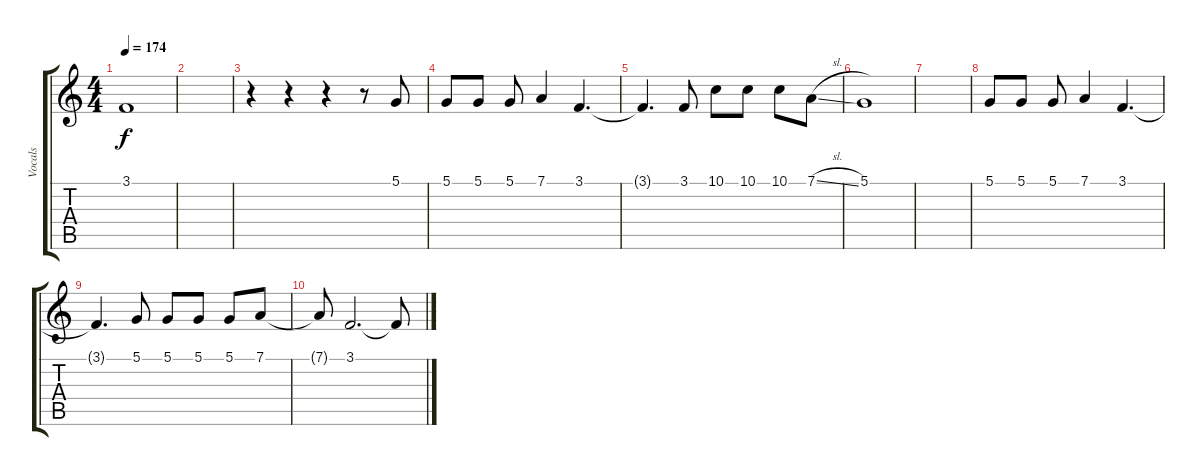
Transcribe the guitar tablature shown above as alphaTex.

\track ("Vocals" "Vocals") {instrument viola}
\staff {score tabs}
\tuning (D4 A3 F3 C3 G2 C2) {hide}
\ts (4 4)
\tempo 174
\clef g2
\ks c
3.1{t}.1{dy f} |
|
r.4 r.4 r.4 r.8 5.1.8 |
5.1.8{volume 12} 5.1.8 5.1.8 7.1.4 3.1.4{d} |
3.1{t}.4{d} 3.1.8 10.1.8 10.1.8 10.1.8 7.1{sl}.8 |
5.1.1 |
|
5.1.8 5.1.8 5.1.8 7.1.4 3.1.4{d} |
3.1{t}.4{d} 5.1.8 5.1.8 5.1.8 5.1.8 7.1.8 |
7.1{t}.8 3.1.2{d} 3.1{t}.8
